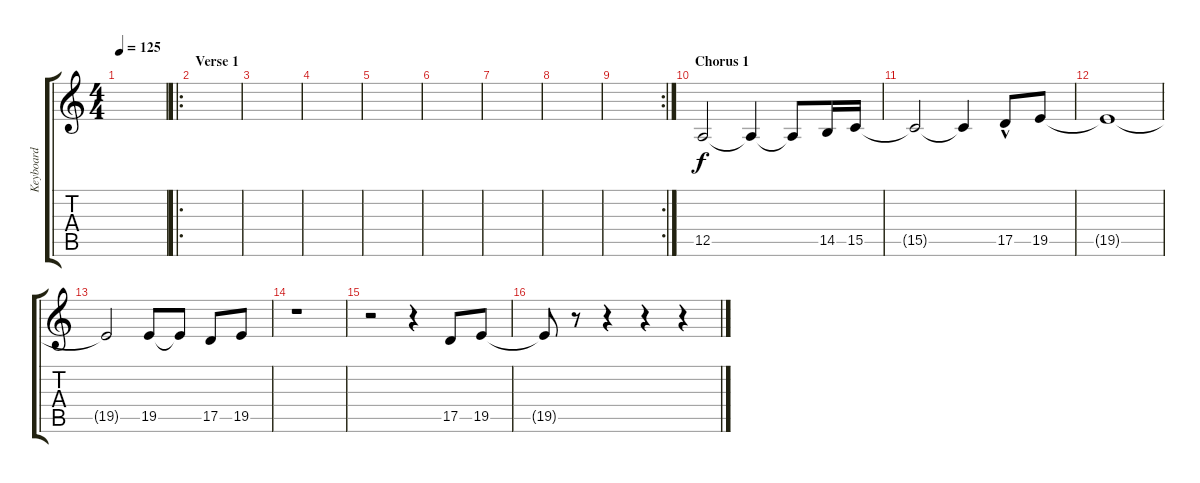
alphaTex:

\track ("Keyboard " "Keyboard ") {instrument synthstrings1}
\staff {score tabs}
\tuning (E4 B3 G3 D3 A2 E2) {hide}
\ts (4 4)
\tempo 125
\clef g2
\ks c
|
\ro
\section ("" "Verse 1")
|
|
|
|
|
|
|
\rc 2
|
\section ("" "Chorus 1")
12.5.2 12.5{t}.4 12.5{t}.8 14.5.16 15.5.16 |
15.5{t}.2 15.5{t}.4 17.5{hac}.8 19.5.8 |
19.5{t}.1 |
19.5{t}.2 19.5.8 19.5{t}.8 17.5.8 19.5.8 |
r.1 |
r.2 r.4 17.5.8 19.5.8 |
19.5{t}.8 r.8 r.4 r.4 r.4
